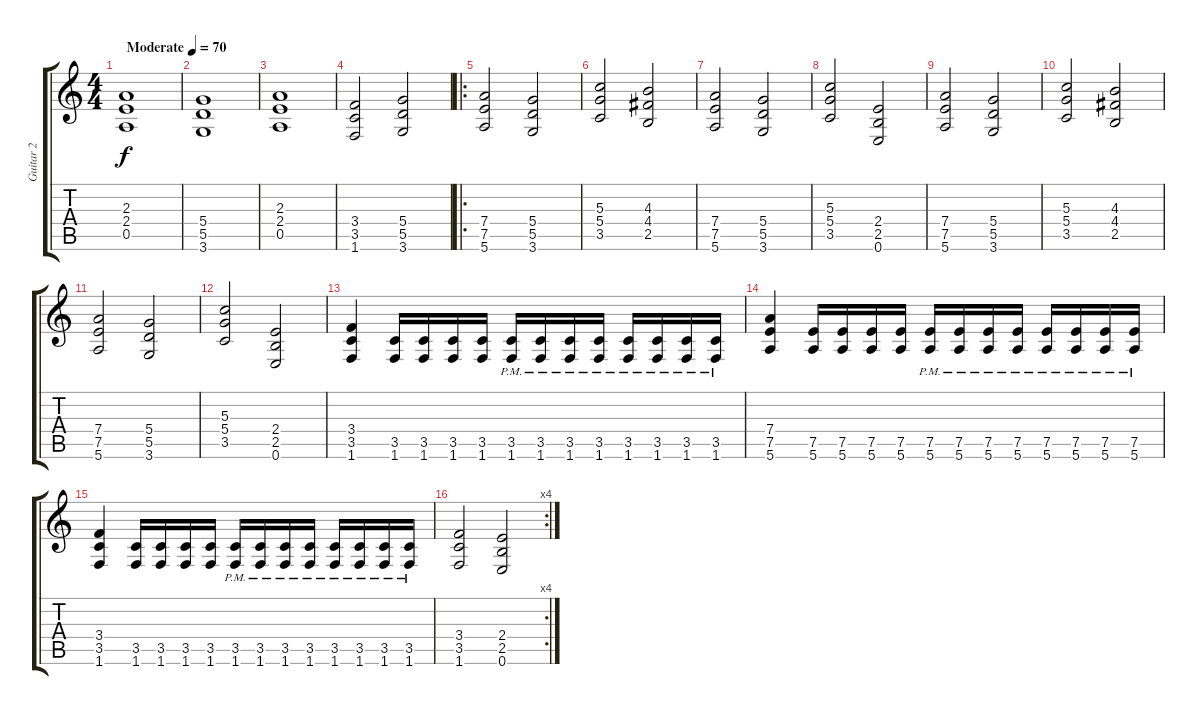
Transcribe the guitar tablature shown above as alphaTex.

\track ("Guitar 2" "Guitar 2") {instrument distortionguitar}
\staff {score tabs}
\tuning (E4 B3 G3 D3 A2 E2) {hide}
\ts (4 4)
\tempo (70 "Moderate")
\clef g2
\ks c
(2.3 2.4 0.5).1{dy f instrument distortionguitar} |
(5.4 5.5 3.6).1 |
(2.3 2.4 0.5).1 |
(3.4 3.5 1.6).2 (5.4 5.5 3.6).2 |
\ro
(7.4 7.5 5.6).2 (5.4 5.5 3.6).2 |
(5.3 5.4 3.5).2 (4.3 4.4 2.5).2 |
(7.4 7.5 5.6).2 (5.4 5.5 3.6).2 |
(5.3 5.4 3.5).2 (2.4 2.5 0.6).2 |
(7.4 7.5 5.6).2 (5.4 5.5 3.6).2 |
(5.3 5.4 3.5).2 (4.3 4.4 2.5).2 |
(7.4 7.5 5.6).2 (5.4 5.5 3.6).2 |
(5.3 5.4 3.5).2 (2.4 2.5 0.6).2 |
(3.4 3.5 1.6).4 (3.5 1.6).16 (3.5 1.6).16 (3.5 1.6).16 (3.5 1.6).16 (3.5{pm} 1.6{pm}).16 (3.5{pm} 1.6{pm}).16 (3.5{pm} 1.6{pm}).16 (3.5{pm} 1.6{pm}).16 (3.5{pm} 1.6{pm}).16 (3.5{pm} 1.6{pm}).16 (3.5{pm} 1.6{pm}).16 (3.5{pm} 1.6{pm}).16 |
(7.4 7.5 5.6).4 (7.5 5.6).16 (7.5 5.6).16 (7.5 5.6).16 (7.5 5.6).16 (7.5{pm} 5.6{pm}).16 (7.5{pm} 5.6{pm}).16 (7.5{pm} 5.6{pm}).16 (7.5{pm} 5.6{pm}).16 (7.5{pm} 5.6{pm}).16 (7.5{pm} 5.6{pm}).16 (7.5{pm} 5.6{pm}).16 (7.5{pm} 5.6{pm}).16 |
(3.4 3.5 1.6).4 (3.5 1.6).16 (3.5 1.6).16 (3.5 1.6).16 (3.5 1.6).16 (3.5{pm} 1.6{pm}).16 (3.5{pm} 1.6{pm}).16 (3.5{pm} 1.6{pm}).16 (3.5{pm} 1.6{pm}).16 (3.5{pm} 1.6{pm}).16 (3.5{pm} 1.6{pm}).16 (3.5{pm} 1.6{pm}).16 (3.5{pm} 1.6{pm}).16 |
\rc 4
(3.4 3.5 1.6).2 (2.4 2.5 0.6).2
